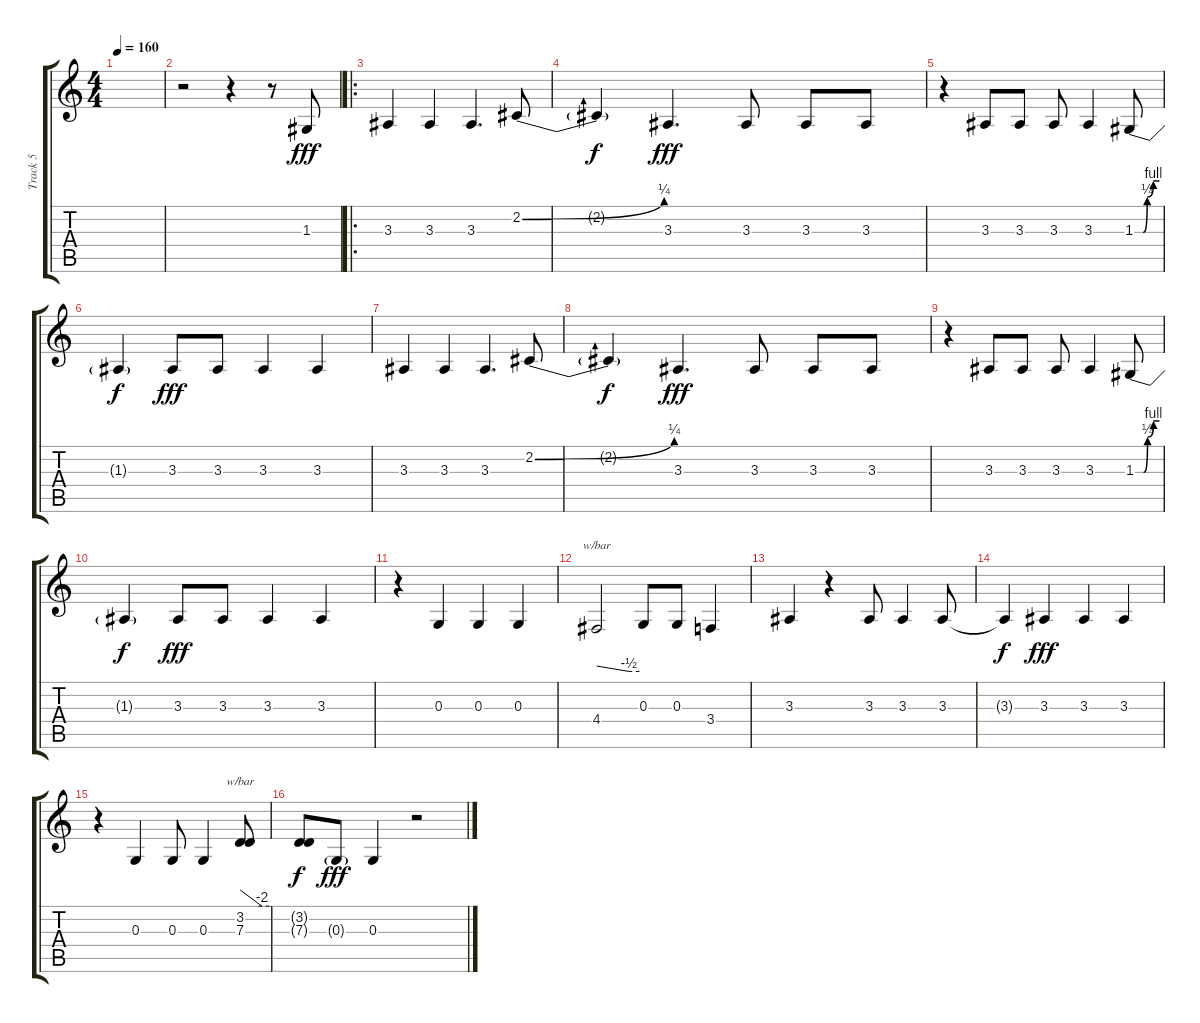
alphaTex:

\track ("Track 5" "Track 5") {instrument lead2sawtooth}
\staff {score tabs}
\tuning (E4 B3 G3 D3 A2 E2) {hide}
\ts (4 4)
\tempo 160
\clef g2
\ks c
|
r.2 r.4 r.8 1.3.8{dy fff} |
\ro
3.3.4 3.3.4 3.3.4{d} 2.2{be (bend 0 0 60 1)}.8 |
2.2{t}.4{dy f} 3.3.4{d dy fff} 3.3.8 3.3.8 3.3.8 |
r.4 3.3.8 3.3.8 3.3.8 3.3.4 1.3{be (custom 0 0 20 0 30 1 45 4 60 4)}.8 |
1.3{t}.4{dy f} 3.3.8{dy fff} 3.3.8 3.3.4 3.3.4 |
3.3.4 3.3.4 3.3.4{d} 2.2{be (bend 0 0 60 1)}.8 |
2.2{t}.4{dy f} 3.3.4{d dy fff} 3.3.8 3.3.8 3.3.8 |
r.4 3.3.8 3.3.8 3.3.8 3.3.4 1.3{be (custom 0 0 20 0 30 1 45 4 60 4)}.8 |
1.3{t}.4{dy f} 3.3.8{dy fff} 3.3.8 3.3.4 3.3.4 |
r.4 0.3.4 0.3.4 0.3.4 |
4.4.2{tbe (custom default 0 0 45 -2 60 -2)} 0.3.8 0.3.8 3.4.4 |
3.3.4 r.4 3.3.8 3.3.4 3.3.8 |
3.3{t}.4{dy f} 3.3.4{dy fff} 3.3.4 3.3.4 |
r.4 0.3.4 0.3.8 0.3.4 (3.2 7.3).8{tbe (custom default 0 0 45 -8 60 -8)} |
(3.2{t} 7.3{t}).8{dy f} 0.3{g}.8{dy fff} 0.3.4 r.2
